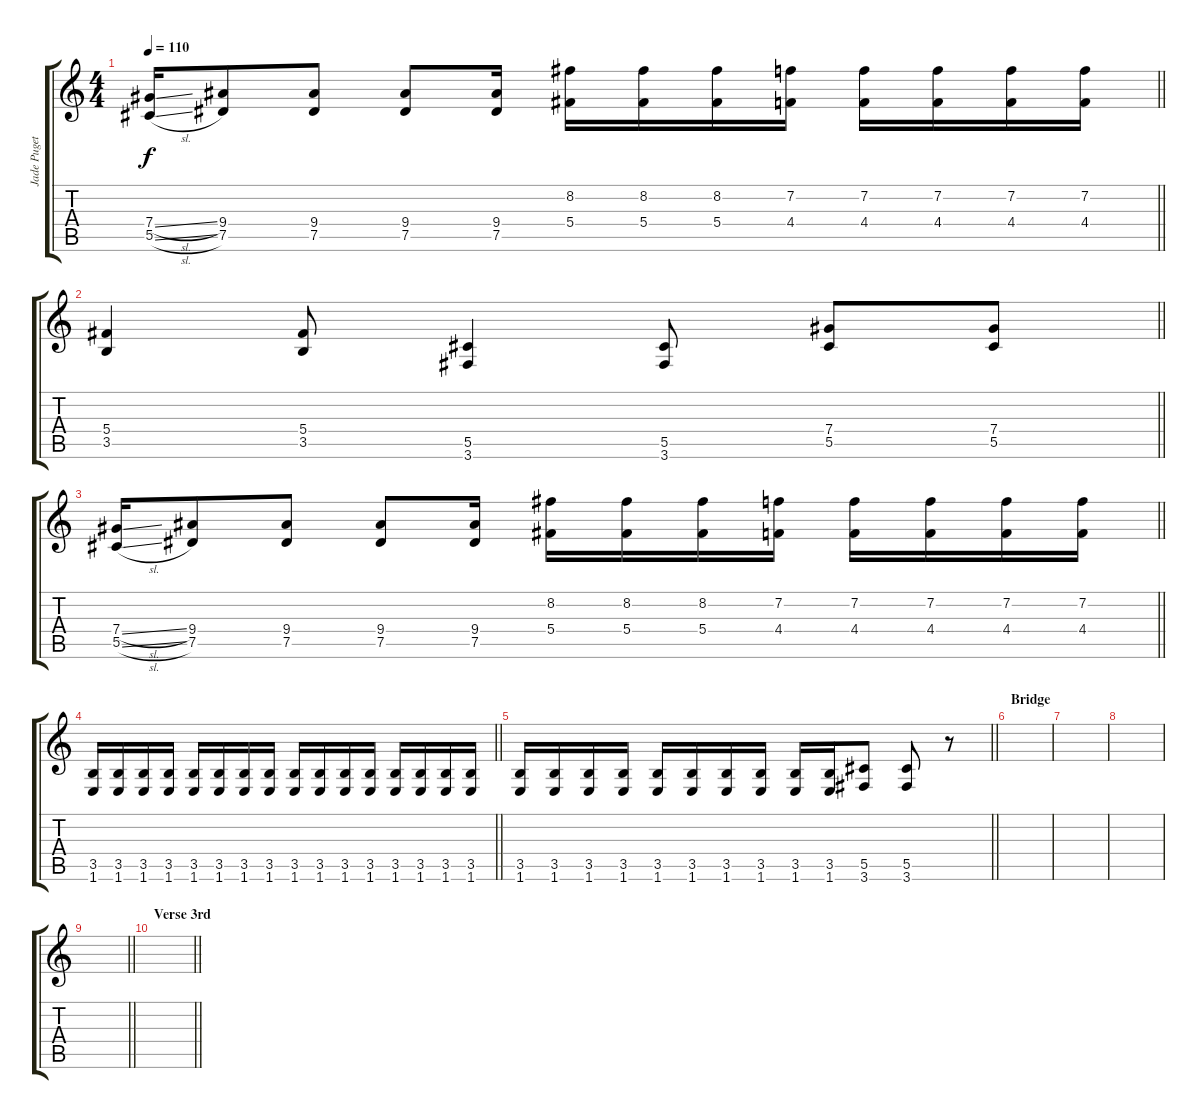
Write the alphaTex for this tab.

\track ("Jade Puget (Overdrive)" "Jade Puget") {instrument overdrivenguitar}
\staff {score tabs}
\tuning (Eb4 Bb3 Gb3 Db3 Ab2 Eb2) {hide}
\ts (4 4)
\tempo 110
\clef g2
\barLineRight lightlight
\ks c
(7.4{sl} 5.5{sl}).16{dy f} (9.4 7.5).8 (9.4 7.5).8 (9.4 7.5).8 (9.4 7.5).16 (8.2 5.4).16 (8.2 5.4).16 (8.2 5.4).16 (7.2 4.4).16 (7.2 4.4).16 (7.2 4.4).16 (7.2 4.4).16 (7.2 4.4).16 |
\barLineRight lightlight
(5.4 3.5).4 (5.4 3.5).8 (5.5 3.6).4 (5.5 3.6).8 (7.4 5.5).8 (7.4 5.5).8 |
\barLineRight lightlight
(7.4{sl} 5.5{sl}).16 (9.4 7.5).8 (9.4 7.5).8 (9.4 7.5).8 (9.4 7.5).16 (8.2 5.4).16 (8.2 5.4).16 (8.2 5.4).16 (7.2 4.4).16 (7.2 4.4).16 (7.2 4.4).16 (7.2 4.4).16 (7.2 4.4).16 |
\barLineRight lightlight
(3.5 1.6).16 (3.5 1.6).16 (3.5 1.6).16 (3.5 1.6).16 (3.5 1.6).16 (3.5 1.6).16 (3.5 1.6).16 (3.5 1.6).16 (3.5 1.6).16 (3.5 1.6).16 (3.5 1.6).16 (3.5 1.6).16 (3.5 1.6).16 (3.5 1.6).16 (3.5 1.6).16 (3.5 1.6).16 |
\barLineRight lightlight
(3.5 1.6).16 (3.5 1.6).16 (3.5 1.6).16 (3.5 1.6).16 (3.5 1.6).16 (3.5 1.6).16 (3.5 1.6).16 (3.5 1.6).16 (3.5 1.6).16 (3.5 1.6).16 (5.5 3.6).8 (5.5 3.6).8 r.8 |
\section ("" "Bridge")
|
|
|
\barLineRight lightlight
|
\section ("" "Verse 3rd")
\barLineRight lightlight
